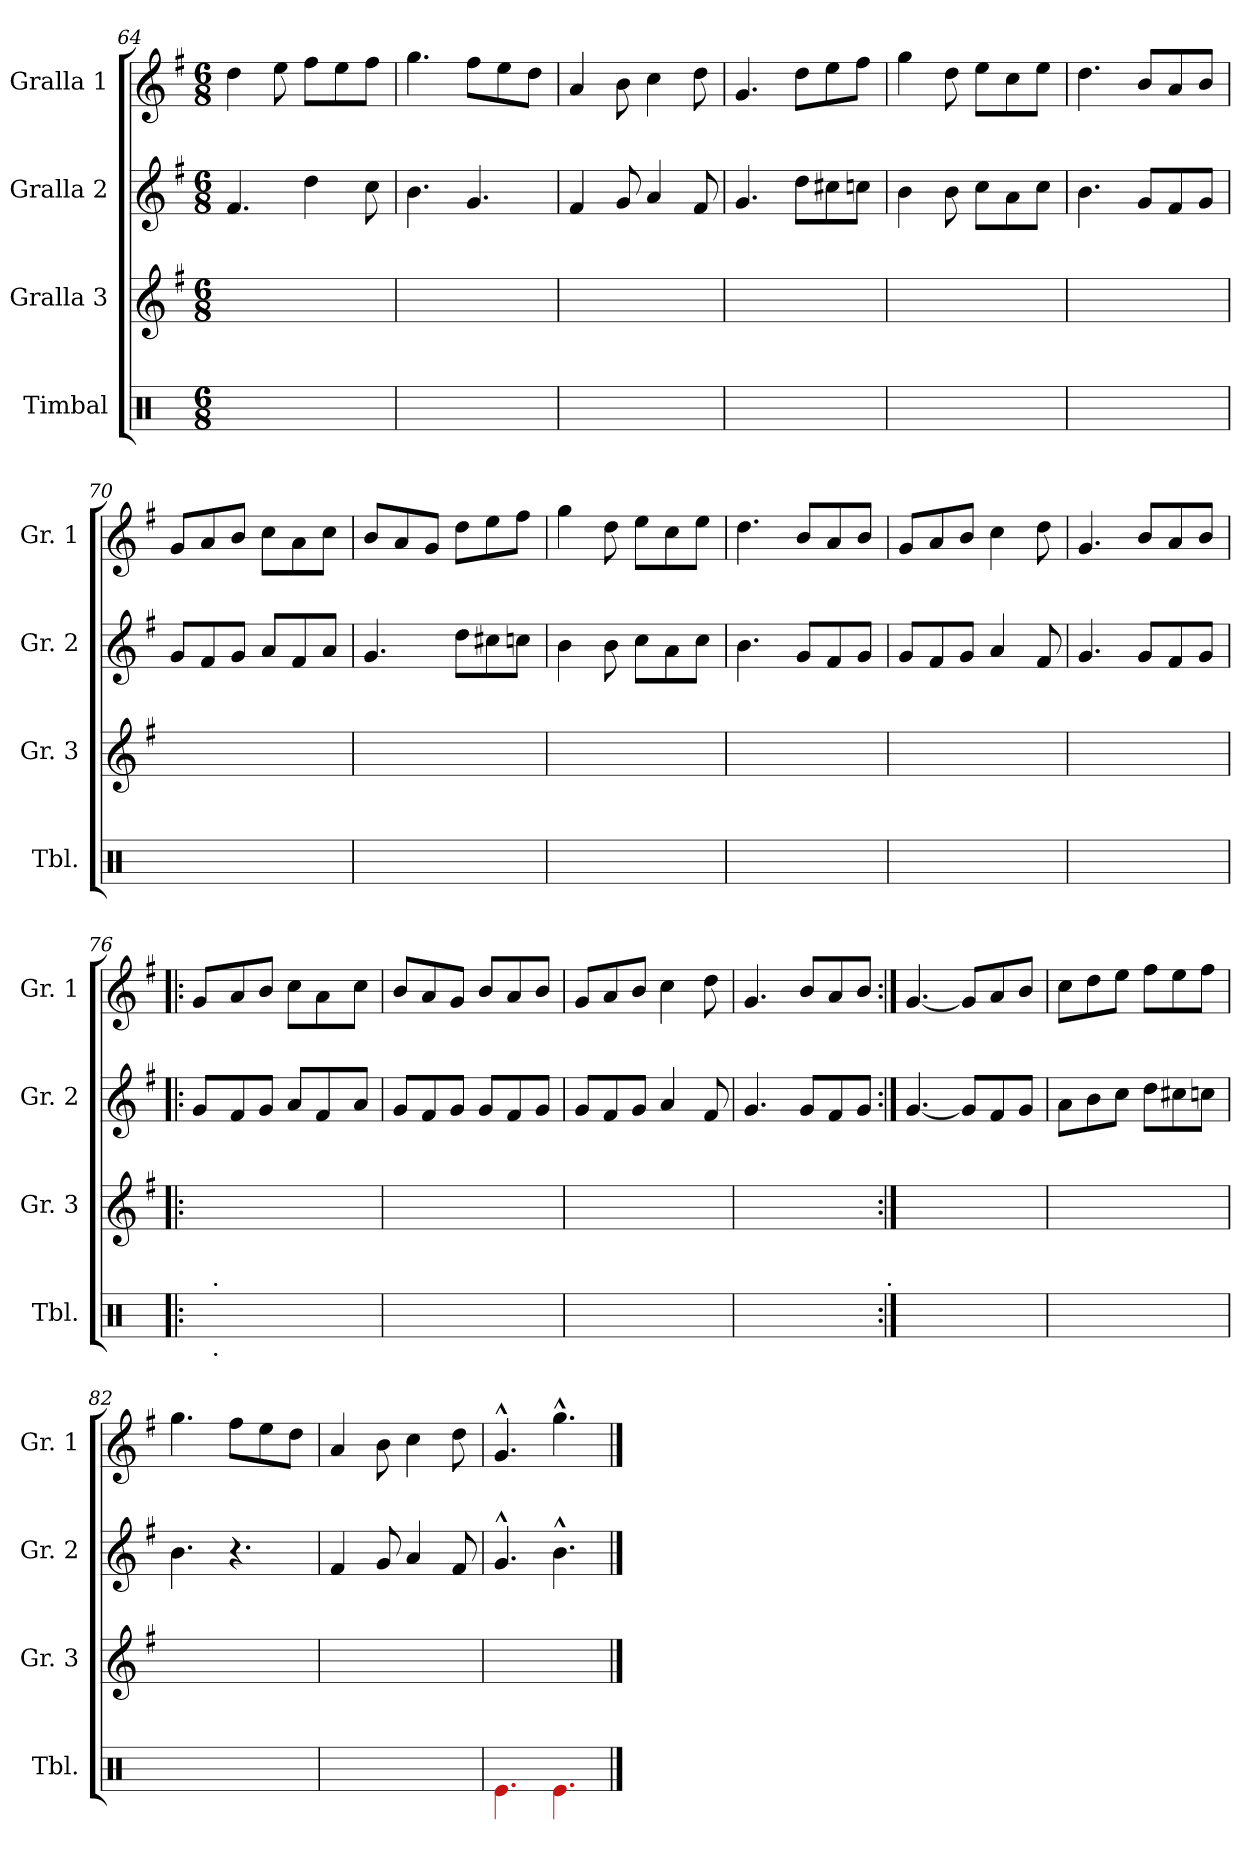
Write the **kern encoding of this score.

**kern	**kern	**kern	**kern
*part4	*part3	*part2	*part1
*staff4	*staff3	*staff2	*staff1
*I"Timbal	*I"Gralla 3	*I"Gralla 2	*I"Gralla 1
*I'Tbl.	*I'Gr. 3	*I'Gr. 2	*I'Gr. 1
*clefX	*clefG2	*clefG2	*clefG2
*k[]	*k[f#]	*k[f#]	*k[f#]
*	*G:	*G:	*G:
*M6/8	*M6/8	*M6/8	*M6/8
=64	=64	=64	=64
2.ryy	2.ryy	4.f#/	4dd\
.	.	.	8ee\
.	.	4dd\	8ff#\L
.	.	.	8ee\
.	.	8cc\	8ff#\J
!!LO:PB:g=z
=65	=65	=65	=65
2.ryy	2.ryy	4.b\	4.gg\
.	.	4.g/	8ff#\L
.	.	.	8ee\
.	.	.	8dd\J
=66	=66	=66	=66
2.ryy	2.ryy	4f#/	4a/
.	.	8g/	8b\
.	.	4a/	4cc\
.	.	8f#/	8dd\
=67	=67	=67	=67
2.ryy	2.ryy	4.g/	4.g/
.	.	8dd\L	8dd\L
.	.	8cc#X\	8ee\
.	.	8ccn\J	8ff#\J
=68	=68	=68	=68
2.ryy	2.ryy	4b\	4gg\
.	.	8b\	8dd\
.	.	8cc\L	8ee\L
.	.	8a\	8cc\
.	.	8cc\J	8ee\J
=69	=69	=69	=69
2.ryy	2.ryy	4.b\	4.dd\
.	.	8g/L	8b/L
.	.	8f#/	8a/
.	.	8g/J	8b/J
=70	=70	=70	=70
2.ryy	2.ryy	8g/L	8g/L
.	.	8f#/	8a/
.	.	8g/J	8b/J
.	.	8a/L	8cc\L
.	.	8f#/	8a\
.	.	8a/J	8cc\J
=71	=71	=71	=71
2.ryy	2.ryy	4.g/	8b/L
.	.	.	8a/
.	.	.	8g/J
.	.	8dd\L	8dd\L
.	.	8cc#X\	8ee\
.	.	8ccn\J	8ff#\J
!!LO:LB:g=z
=72	=72	=72	=72
2.ryy	2.ryy	4b\	4gg\
.	.	8b\	8dd\
.	.	8cc\L	8ee\L
.	.	8a\	8cc\
.	.	8cc\J	8ee\J
=73	=73	=73	=73
2.ryy	2.ryy	4.b\	4.dd\
.	.	8g/L	8b/L
.	.	8f#/	8a/
.	.	8g/J	8b/J
=74	=74	=74	=74
2.ryy	2.ryy	8g/L	8g/L
.	.	8f#/	8a/
.	.	8g/J	8b/J
.	.	4a/	4cc\
.	.	8f#/	8dd\
=75	=75	=75	=75
2.ryy	2.ryy	4.g/	4.g/
.	.	8g/L	8b/L
.	.	8f#/	8a/
.	.	8g/J	8b/J
=76!|:	=76!|:	=76!|:	=76!|:
*^	*	*	*
2.ryy	16ryy	2.ryy	8g/L	8g/L
!	!LO:TX:b:t=.	!	!	!
!	!LO:TX:a:t=.	!	!	!
.	2ryy	.	.	.
.	.	.	8f#/	8a/
.	.	.	8g/J	8b/J
.	.	.	8a/L	8cc\L
.	.	.	8f#/	8a\
.	8.ryy	.	.	.
.	.	.	8a/J	8cc\J
*v	*v	*	*	*
=77	=77	=77	=77
2.ryy	2.ryy	8g/L	8b/L
.	.	8f#/	8a/
.	.	8g/J	8g/J
.	.	8g/L	8b/L
.	.	8f#/	8a/
.	.	8g/J	8b/J
=78	=78	=78	=78
2.ryy	2.ryy	8g/L	8g/L
.	.	8f#/	8a/
.	.	8g/J	8b/J
.	.	4a/	4cc\
.	.	8f#/	8dd\
!!LO:LB:g=z
=79	=79	=79	=79
2.ryy	2.ryy	4.g/	4.g/
.	.	8g/L	8b/L
.	.	8f#/	8a/
.	.	8g/J	8b/J
!LO:TX:a:t=.	!	!	!
=80:|!	=80:|!	=80:|!	=80:|!
2.ryy	2.ryy	[4.g/	[4.g/
.	.	8g/L]	8g/L]
.	.	8f#/	8a/
.	.	8g/J	8b/J
=81	=81	=81	=81
2.ryy	2.ryy	8a\L	8cc\L
.	.	8b\	8dd\
.	.	8cc\J	8ee\J
.	.	8dd\L	8ff#\L
.	.	8cc#X\	8ee\
.	.	8ccn\J	8ff#\J
=82	=82	=82	=82
2.ryy	2.ryy	4.b\	4.gg\
.	.	4.r	8ff#\L
.	.	.	8ee\
.	.	.	8dd\J
=83	=83	=83	=83
2.ryy	2.ryy	4f#/	4a/
.	.	8g/	8b\
.	.	4a/	4cc\
.	.	8f#/	8dd\
=84	=84	=84	=84
4.e\	2.ryy	4.g^^/	4.g^^/
4.e\	.	4.b^^\	4.gg^^\
==	==	==	==
*-	*-	*-	*-
